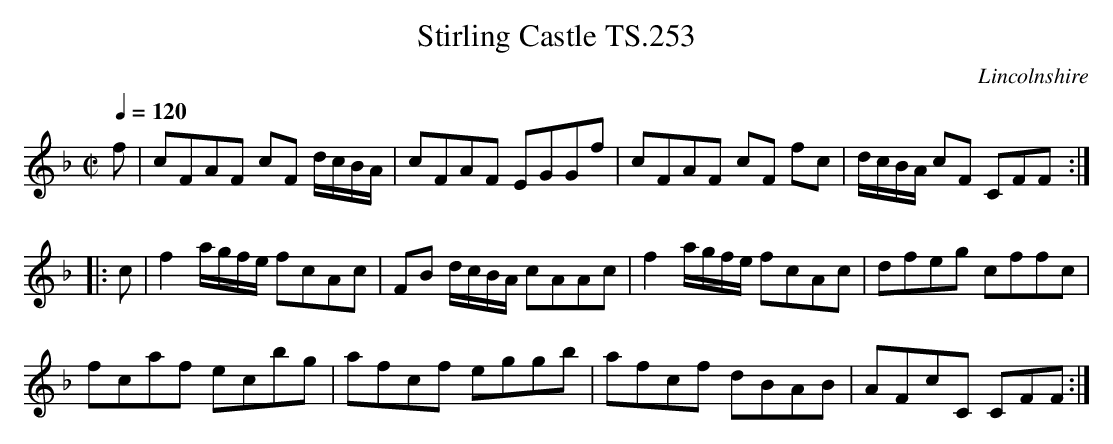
X:1
T:Stirling Castle TS.253
L:1/8
M:C|
O:Lincolnshire
Q:1/4=120
K:F
f|cFAF cF d/c/B/A/|cFAF EGGf|cFAF cF fc|d/c/B/A/ cF CFF:|!
|:c|f2a/g/f/e/ fcAc|FB  d/c/B/A/ cAAc|f2a/g/f/e/ fcAc|dfeg cffc|!
fcaf ecbg|afcf eggb|afcf dBAB|AFcC CFF:|
